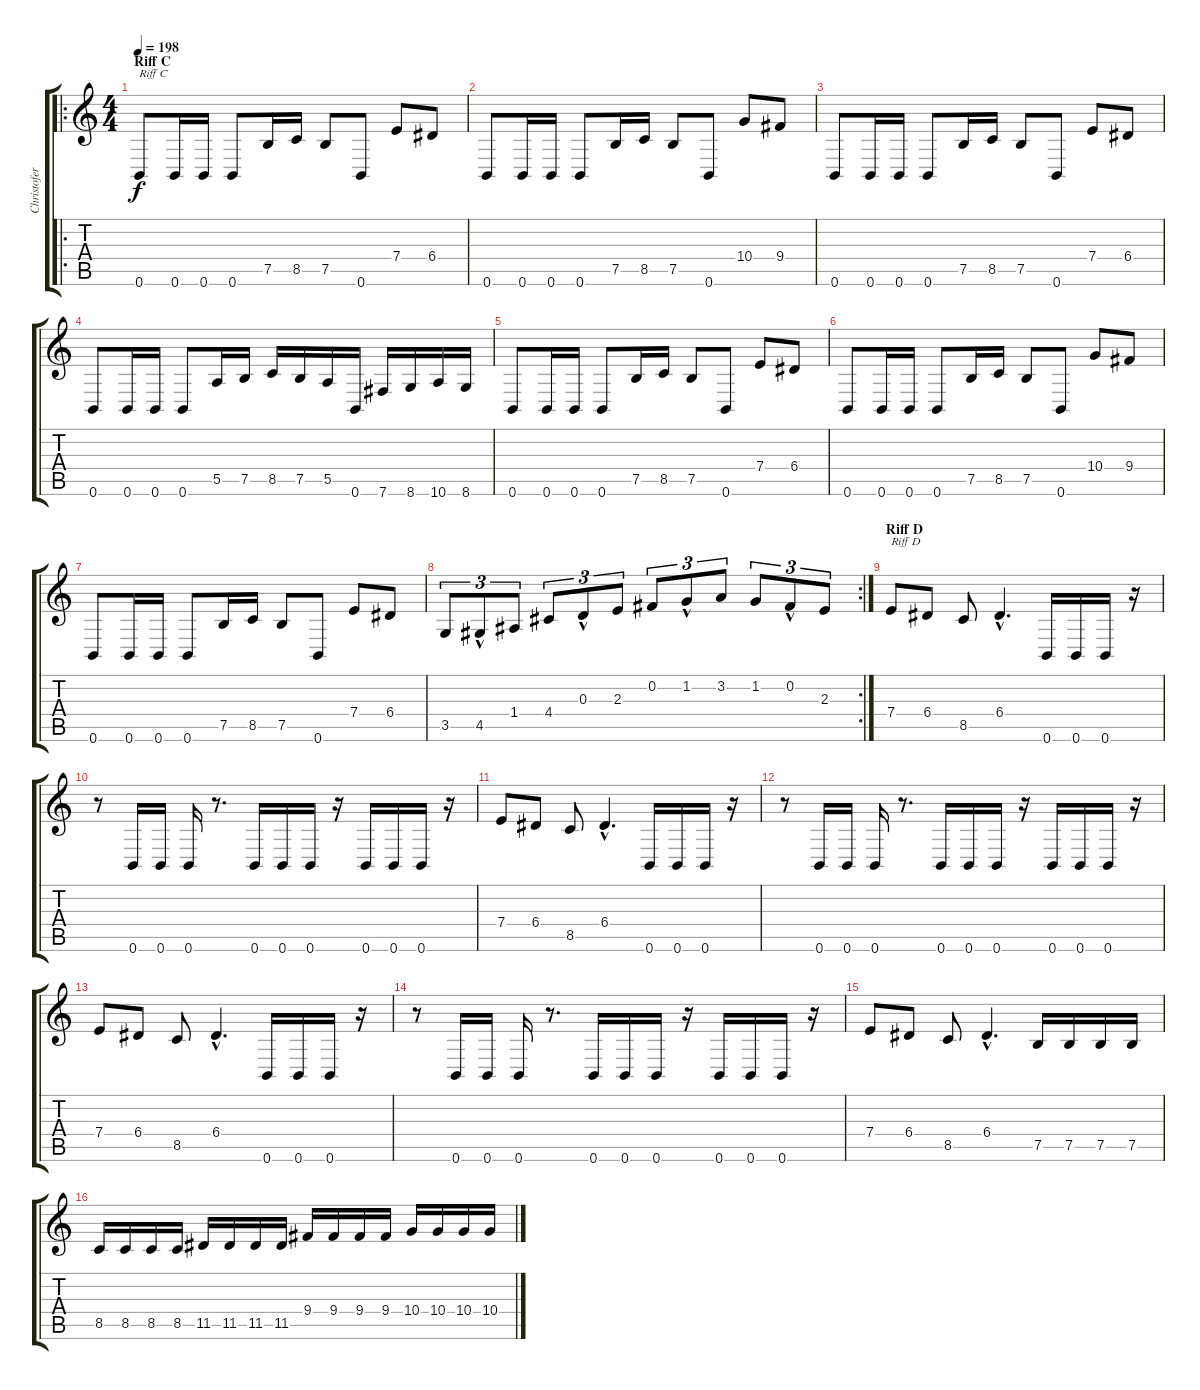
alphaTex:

\track ("Christofer" "Christofer") {instrument distortionguitar}
\staff {score tabs}
\tuning (B3 Gb3 D3 A2 E2 B1) {hide}
\ro
\ts (4 4)
\section ("" "Riff C")
\tempo 198
\clef g2
\ks c
0.6.8{txt "Riff C" dy f} 0.6.16 0.6.16 0.6.8 7.5.16 8.5.16 7.5.8 0.6.8 7.4.8 6.4.8 |
0.6.8 0.6.16 0.6.16 0.6.8 7.5.16 8.5.16 7.5.8 0.6.8 10.4.8 9.4.8 |
0.6.8 0.6.16 0.6.16 0.6.8 7.5.16 8.5.16 7.5.8 0.6.8 7.4.8 6.4.8 |
0.6.8 0.6.16 0.6.16 0.6.8 5.5.16 7.5.16 8.5.16 7.5.16 5.5.16 0.6.16 7.6.16 8.6.16 10.6.16 8.6.16 |
0.6.8 0.6.16 0.6.16 0.6.8 7.5.16 8.5.16 7.5.8 0.6.8 7.4.8 6.4.8 |
0.6.8 0.6.16 0.6.16 0.6.8 7.5.16 8.5.16 7.5.8 0.6.8 10.4.8 9.4.8 |
0.6.8 0.6.16 0.6.16 0.6.8 7.5.16 8.5.16 7.5.8 0.6.8 7.4.8 6.4.8 |
\rc 2
3.5.8{tu (3 2)} 4.5{hac}.8{tu (3 2)} 1.4.8{tu (3 2)} 4.4.8{tu (3 2)} 0.3{hac}.8{tu (3 2)} 2.3.8{tu (3 2)} 0.2.8{tu (3 2)} 1.2{hac}.8{tu (3 2)} 3.2.8{tu (3 2)} 1.2.8{tu (3 2)} 0.2{hac}.8{tu (3 2)} 2.3.8{tu (3 2)} |
\section ("" "Riff D")
7.4.8{txt "Riff D"} 6.4.8 8.5.8 6.4{hac}.4{d} 0.6.16 0.6.16 0.6.16 r.16 |
r.8 0.6.16 0.6.16 0.6.16 r.8{d} 0.6.16 0.6.16 0.6.16 r.16 0.6.16 0.6.16 0.6.16 r.16 |
7.4.8 6.4.8 8.5.8 6.4{hac}.4{d} 0.6.16 0.6.16 0.6.16 r.16 |
r.8 0.6.16 0.6.16 0.6.16 r.8{d} 0.6.16 0.6.16 0.6.16 r.16 0.6.16 0.6.16 0.6.16 r.16 |
7.4.8 6.4.8 8.5.8 6.4{hac}.4{d} 0.6.16 0.6.16 0.6.16 r.16 |
r.8 0.6.16 0.6.16 0.6.16 r.8{d} 0.6.16 0.6.16 0.6.16 r.16 0.6.16 0.6.16 0.6.16 r.16 |
7.4.8 6.4.8 8.5.8 6.4{hac}.4{d} 7.5.16 7.5.16 7.5.16 7.5.16 |
8.5.16 8.5.16 8.5.16 8.5.16 11.5.16 11.5.16 11.5.16 11.5.16 9.4.16 9.4.16 9.4.16 9.4.16 10.4.16 10.4.16 10.4.16 10.4.16
